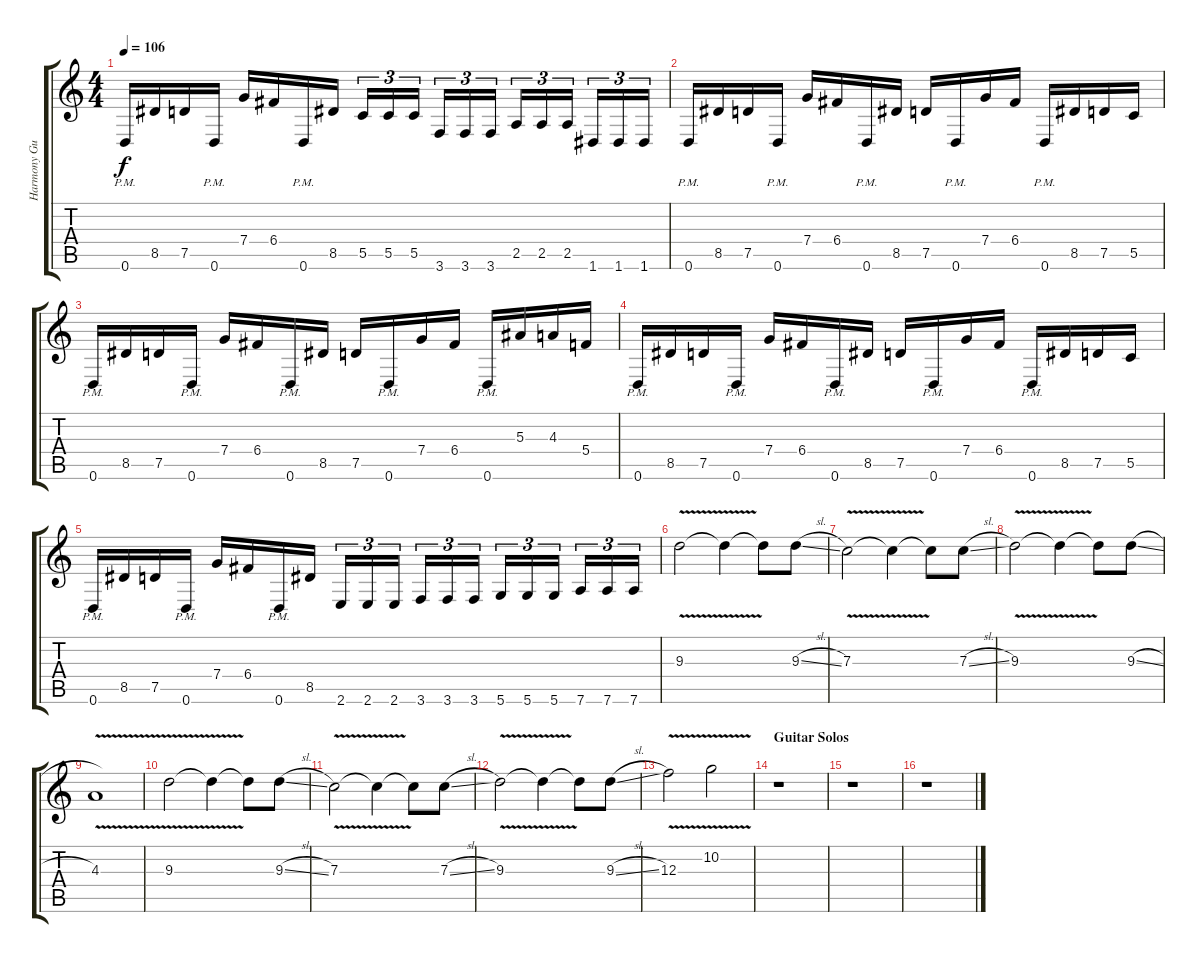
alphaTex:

\track ("Harmony Guitar" "Harmony Gu") {instrument overdrivenguitar}
\staff {score tabs}
\tuning (D4 A3 F3 C3 G2 D2) {hide}
\ts (4 4)
\tempo 106
\clef g2
\ks c
0.6{pm}.16{dy f} 8.5.16 7.5.16 0.6{pm}.16 7.4.16 6.4.16 0.6{pm}.16 8.5.16 5.5.16{tu (3 2)} 5.5.16{tu (3 2)} 5.5.16{tu (3 2)} 3.6.16{tu (3 2)} 3.6.16{tu (3 2)} 3.6.16{tu (3 2)} 2.5.16{tu (3 2)} 2.5.16{tu (3 2)} 2.5.16{tu (3 2)} 1.6.16{tu (3 2)} 1.6.16{tu (3 2)} 1.6.16{tu (3 2)} |
0.6{pm}.16 8.5.16 7.5.16 0.6{pm}.16 7.4.16 6.4.16 0.6{pm}.16 8.5.16 7.5.16 0.6{pm}.16 7.4.16 6.4.16 0.6{pm}.16 8.5.16 7.5.16 5.5.16 |
0.6{pm}.16 8.5.16 7.5.16 0.6{pm}.16 7.4.16 6.4.16 0.6{pm}.16 8.5.16 7.5.16 0.6{pm}.16 7.4.16 6.4.16 0.6{pm}.16 5.3.16 4.3.16 5.4.16 |
0.6{pm}.16 8.5.16 7.5.16 0.6{pm}.16 7.4.16 6.4.16 0.6{pm}.16 8.5.16 7.5.16 0.6{pm}.16 7.4.16 6.4.16 0.6{pm}.16 8.5.16 7.5.16 5.5.16 |
0.6{pm}.16 8.5.16 7.5.16 0.6{pm}.16 7.4.16 6.4.16 0.6{pm}.16 8.5.16 2.6.16{tu (3 2)} 2.6.16{tu (3 2)} 2.6.16{tu (3 2)} 3.6.16{tu (3 2)} 3.6.16{tu (3 2)} 3.6.16{tu (3 2)} 5.6.16{tu (3 2)} 5.6.16{tu (3 2)} 5.6.16{tu (3 2)} 7.6.16{tu (3 2)} 7.6.16{tu (3 2)} 7.6.16{tu (3 2)} |
9.3{v}.2 9.3{t}.4 9.3{t}.8 9.3{sl}.8 |
7.3{v}.2 7.3{t}.4 7.3{t}.8 7.3{sl}.8 |
9.3{v}.2 9.3{t}.4 9.3{t}.8 9.3{sl}.8 |
4.3{v}.1 |
9.3{v}.2 9.3{t}.4 9.3{t}.8 9.3{sl}.8 |
7.3{v}.2 7.3{t}.4 7.3{t}.8 7.3{sl}.8 |
9.3{v}.2 9.3{t}.4 9.3{t}.8 9.3{sl}.8 |
12.3{v}.2 10.2{v}.2 |
\section ("" "Guitar Solos")
r.1 |
r.1 |
r.1
